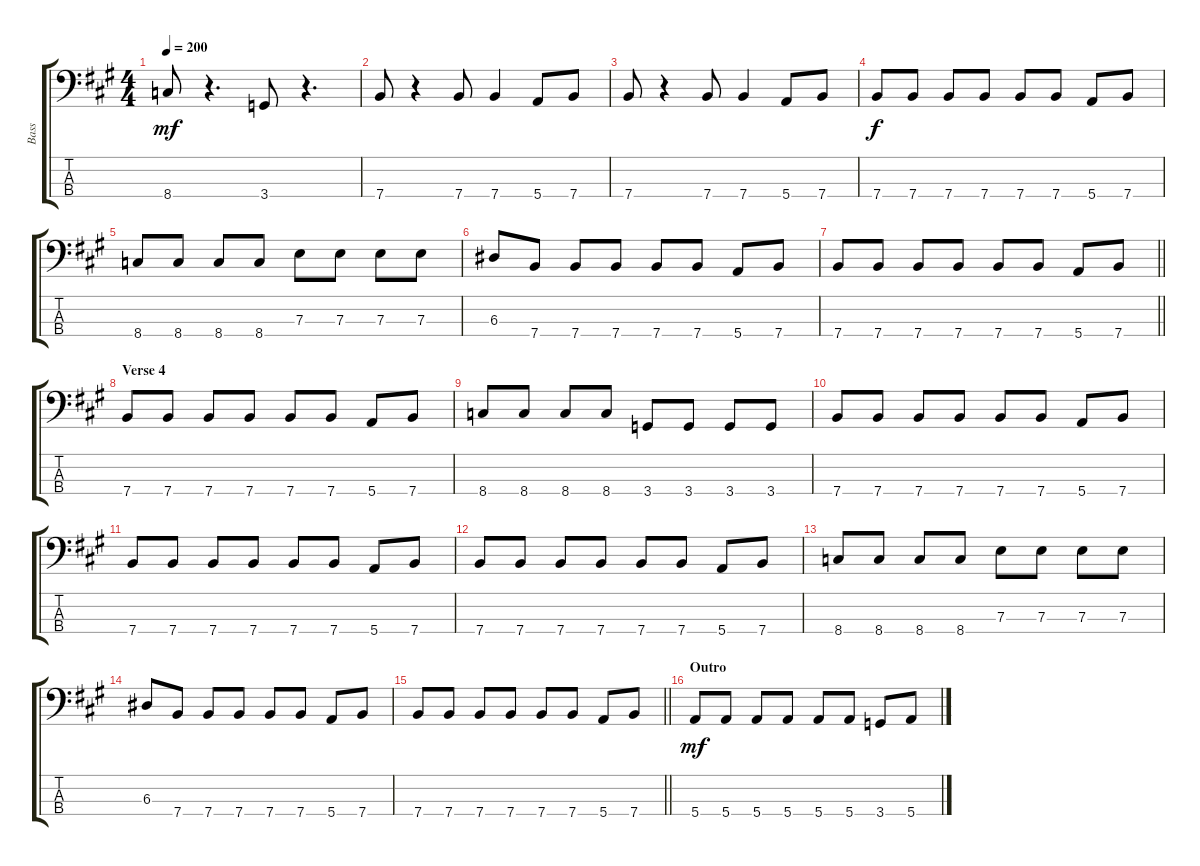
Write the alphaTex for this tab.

\track ("Bass" "Bass") {instrument electricbassfinger}
\staff {score tabs}
\tuning (G2 D2 A1 E1) {hide}
\ts (4 4)
\tempo 200
\clef f4
\ks f#minor
8.4.8{dy mf} r.4{d} 3.4.8 r.4{d} |
7.4.8 r.4 7.4.8 7.4.4 5.4.8 7.4.8 |
7.4.8 r.4 7.4.8 7.4.4 5.4.8 7.4.8 |
7.4.8{dy f} 7.4.8 7.4.8 7.4.8 7.4.8 7.4.8 5.4.8 7.4.8 |
8.4.8 8.4.8 8.4.8 8.4.8 7.3.8 7.3.8 7.3.8 7.3.8 |
6.3.8 7.4.8 7.4.8 7.4.8 7.4.8 7.4.8 5.4.8 7.4.8 |
\barLineRight lightlight
7.4.8 7.4.8 7.4.8 7.4.8 7.4.8 7.4.8 5.4.8 7.4.8 |
\section ("" "Verse 4")
7.4.8 7.4.8 7.4.8 7.4.8 7.4.8 7.4.8 5.4.8 7.4.8 |
8.4.8 8.4.8 8.4.8 8.4.8 3.4.8 3.4.8 3.4.8 3.4.8 |
7.4.8 7.4.8 7.4.8 7.4.8 7.4.8 7.4.8 5.4.8 7.4.8 |
7.4.8 7.4.8 7.4.8 7.4.8 7.4.8 7.4.8 5.4.8 7.4.8 |
7.4.8 7.4.8 7.4.8 7.4.8 7.4.8 7.4.8 5.4.8 7.4.8 |
8.4.8 8.4.8 8.4.8 8.4.8 7.3.8 7.3.8 7.3.8 7.3.8 |
6.3.8 7.4.8 7.4.8 7.4.8 7.4.8 7.4.8 5.4.8 7.4.8 |
\barLineRight lightlight
7.4.8 7.4.8 7.4.8 7.4.8 7.4.8 7.4.8 5.4.8 7.4.8 |
\section ("" "Outro")
5.4.8{dy mf} 5.4.8 5.4.8 5.4.8 5.4.8 5.4.8 3.4.8 5.4.8
